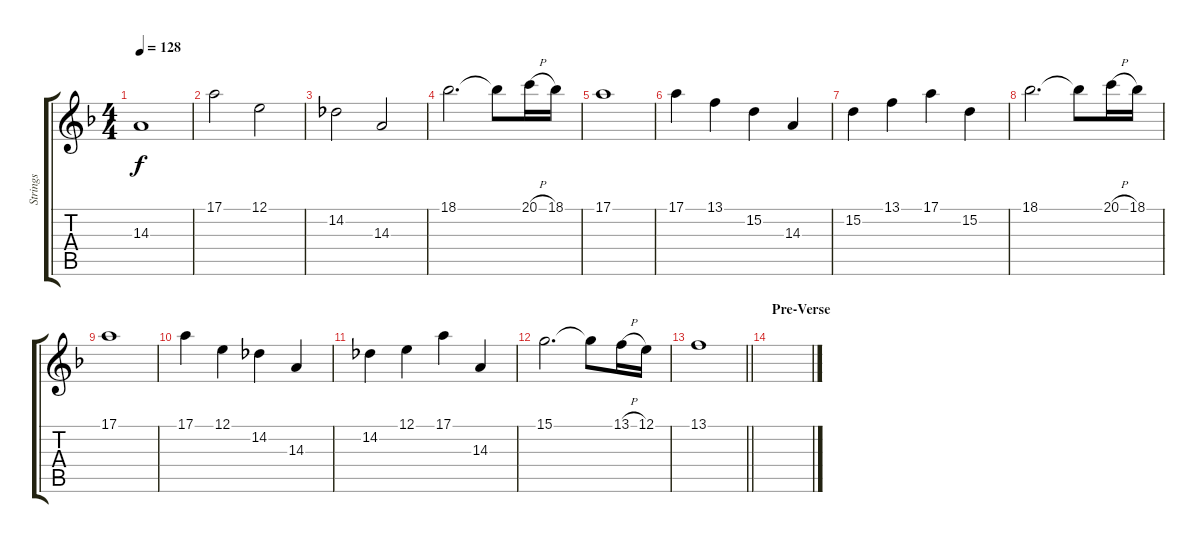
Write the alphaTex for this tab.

\track ("Strings" "Strings") {instrument stringensemble1}
\staff {score tabs}
\tuning (E4 B3 G3 D3 A2 E2) {hide}
\ts (4 4)
\tempo 128
\clef g2
\ks dminor
14.3.1{dy f} |
17.1.2 12.1.2 |
14.2.2 14.3.2 |
18.1.2{d} 18.1{t}.8 20.1{h}.16 18.1.16 |
17.1.1 |
17.1.4 13.1.4 15.2.4 14.3.4 |
15.2.4 13.1.4 17.1.4 15.2.4 |
18.1.2{d} 18.1{t}.8 20.1{h}.16 18.1.16 |
17.1.1 |
17.1.4 12.1.4 14.2.4 14.3.4 |
14.2.4 12.1.4 17.1.4 14.3.4 |
15.1.2{d} 15.1{t}.8 13.1{h}.16 12.1.16 |
\barLineRight lightlight
13.1.1 |
\section ("" "Pre-Verse")
